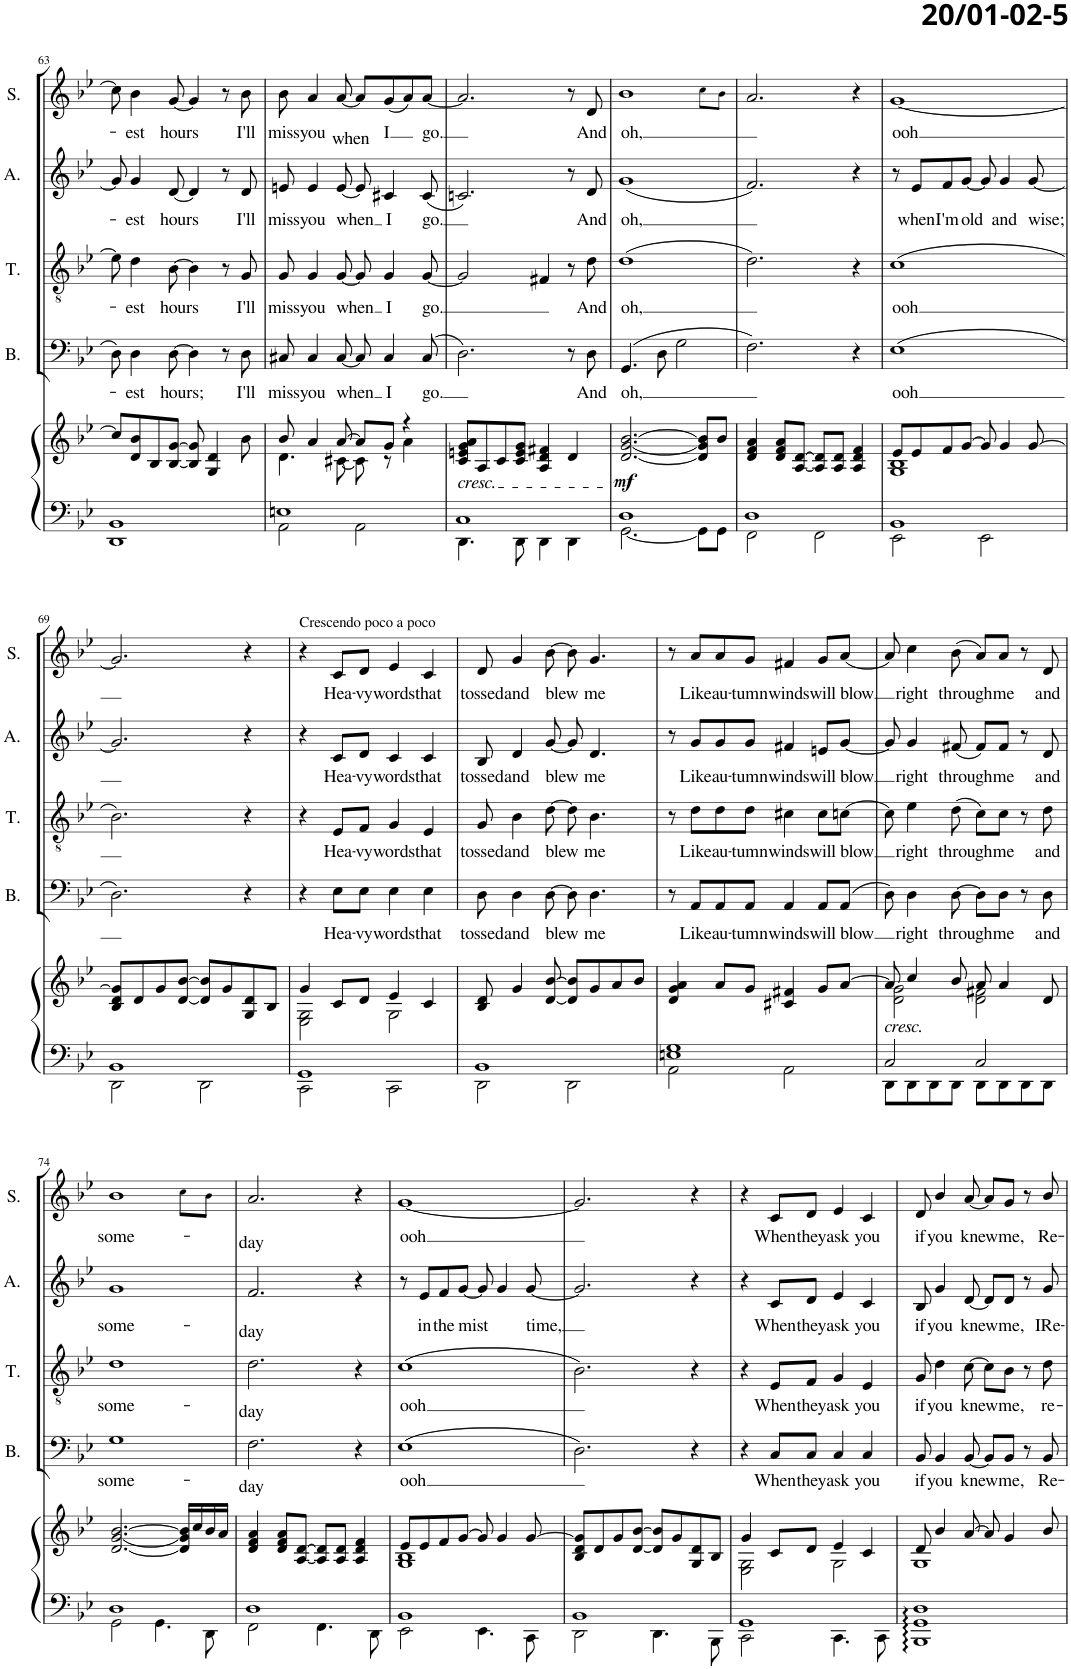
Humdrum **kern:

**kern	**kern	**dynam	**kern	**text	**kern	**text	**kern	**text	**kern	**text
*part5	*part5	*part5	*part4	*part4	*part3	*part3	*part2	*part2	*part1	*part1
*staff6	*staff5	*staff5/6	*staff4	*staff4	*staff3	*staff3	*staff2	*staff2	*staff1	*staff1
*I"Piano	*	*	*I"Bass	*	*I"Tenor	*	*I"Alto	*	*I"Soprano	*
*I'Pno	*	*	*I'B.	*	*I'T.	*	*I'A.	*	*I'S.	*
!!LO:PB:g=z
*clefF4	*clefG2	*	*clefF4	*	*clefGv2	*	*clefG2	*	*clefG2	*
*k[b-e-]	*k[b-e-]	*	*k[b-e-]	*	*k[b-e-]	*	*k[b-e-]	*	*k[b-e-]	*
*M2/2	*M2/2	*	*M2/2	*	*M2/2	*	*M2/2	*	*M2/2	*
=63	=63	=63	=63	=63	=63	=63	=63	=63	=63	=63
1DD 1BB-	8cc/L]	.	8D\	.	8e-\]	.	8g/]	.	8cc\]	.
!	!	!	!	!LO:LY:b	!	!LO:LY:b	!	!LO:LY:b	!	!LO:LY:b
.	8d/ 8b-/	.	4D\	-est	4d\	-est	4g/	-est	4b-\	-est
.	8B-/	.	.	.	.	.	.	.	.	.
!	!	!	!	!LO:LY:b	!	!LO:LY:b	!	!LO:LY:b	!	!LO:LY:b
.	[8B-/ [8g/J	.	[8D\	hours;	[8B-\	hours	[8d/	hours	[8g/	hours
.	8B-/] 8g/]	.	4D\]	.	4B-\]	.	4d/]	.	4g/]	.
.	4G/ 4d/	.	.	.	.	.	.	.	.	.
.	.	.	8r	.	8r	.	8r	.	8r	.
!	!	!	!	!LO:LY:b	!	!LO:LY:b	!	!LO:LY:b	!	!LO:LY:b
.	8b-\	.	8D\	I'll	8G/	I'll	8d/	I'll	8b-\	I'll
=64	=64	=64	=64	=64	=64	=64	=64	=64	=64	=64
*^	*^	*	*	*	*	*	*	*	*	*
!	!	!	!	!	!	!LO:LY:b	!	!LO:LY:b	!	!LO:LY:b	!	!LO:LY:b
1En	2AA\	8b-/	4.d\	.	8C#X/	miss	8G/	miss	8en/	miss	8b-\	miss
!	!	!	!	!	!	!LO:LY:b	!	!LO:LY:b	!	!LO:LY:b	!	!LO:LY:b
.	.	4a/	.	.	4C#/	you	4G/	you	4e/	you	4a/	you
!	!	!	!	!	!	!LO:LY:b	!	!LO:LY:b	!	!LO:LY:b	!	!LO:LY:b
.	.	[8a/	[8c#X\	.	[8C#/	when	[8G/	when	[8e/	when	[8a/	when
.	2AA\	8a/L]	8c#\]	.	8C#/]	.	8G/]	.	8e/]	.	8a/L]	.
!	!	!	!	!	!	!LO:LY:b	!	!LO:LY:b	!	!LO:LY:b	!	!LO:LY:b
.	.	8g/J	8r	.	4C#/	I	4G/	I	4c#X/	I	(8g/	I
.	.	4r	4a\	.	.	.	.	.	.	.	8a/)	.
!	!	!	!	!	!	!LO:LY:b	!	!LO:LY:b	!	!LO:LY:b	!	!LO:LY:b
.	.	.	.	.	(8C#/	go.	[8G/	go.	(8c#/	go.	[8a/J	go.
*	*	*v	*v	*	*	*	*	*	*	*	*	*
=65	=65	=65	=65	=65	=65	=65	=65	=65	=65	=65	=65
!	!	!LO:TX:b:i:t=cresc.	!	!	!	!	!	!	!	!	!
1C	4.DD\	8c/ 8en/ 8g/ 8a/L	.	2.D\)	.	2G/]	.	2.cn/)	.	2.a/]	.
.	.	8A/	.	.	.	.	.	.	.	.	.
.	.	8c/	.	.	.	.	.	.	.	.	.
.	8DD\	8c/ 8e/ 8g/J	.	.	.	.	.	.	.	.	.
.	4DD\	4A/ 4d/ 4f#X/	.	.	.	4F#X/	.	.	.	.	.
.	4DD\	4d/	.	8r	.	8r	.	8r	.	8r	.
!	!	!	!	!	!LO:LY:b	!	!LO:LY:b	!	!LO:LY:b	!	!LO:LY:b
.	.	.	.	8D\	And	8d\	And	8d/	And	8d/	And
=66	=66	=66	=66	=66	=66	=66	=66	=66	=66	=66	=66
!	!	!	!LO:DY:b	!	!LO:LY:b	!	!LO:LY:b	!	!LO:LY:b	!	!LO:LY:b
*	*	*	*	*	*	*	*	*	*	*^	*
1D	[2.GG\	[2.d/ [2.g/ [2.b-/	mf	(4.GG/	oh,	(1d	oh,	(1g	oh,	1b-	2.ryy	oh,
.	.	.	.	8D\	.	.	.	.	.	.	.	.
.	.	.	.	2G\	.	.	.	.	.	.	.	.
.	8GG\L]	8d/] 8g/] 8b-/]L	.	.	.	.	.	.	.	.	8cc!\L	.
.	8GG\J	8b-/J	.	.	.	.	.	.	.	.	8b-!\J	.
*	*	*	*	*	*	*	*	*	*	*v	*v	*
=67	=67	=67	=67	=67	=67	=67	=67	=67	=67	=67	=67
1D	2FF\	4d/ 4f/ 4a/	.	2.F\)	.	2.d\)	.	2.f/)	.	2.a/	.
.	.	8d/ 8f/ 8a/L	.	.	.	.	.	.	.	.	.
.	.	[8A/ [8d/J	.	.	.	.	.	.	.	.	.
.	2FF\	8A/] 8d/]L	.	.	.	.	.	.	.	.	.
.	.	8A/ 8d/J	.	.	.	.	.	.	.	.	.
.	.	4A/ 4d/ 4f/	.	4r	.	4r	.	4r	.	4r	.
=68	=68	=68	=68	=68	=68	=68	=68	=68	=68	=68	=68
*	*	*^	*	*	*	*	*	*	*	*	*
!	!	!	!	!	!	!LO:LY:b	!	!LO:LY:b	!	!	!	!LO:LY:b
1BB-	2EE-\	8e-/L	1G 1B-	.	(1E-	ooh	(1c	ooh	8r	.	[1g	ooh
!	!	!	!	!	!	!	!	!	!	!LO:LY:b	!	!
.	.	8e-/	.	.	.	.	.	.	8e-/L	when	.	.
!	!	!	!	!	!	!	!	!	!	!LO:LY:b	!	!
.	.	8f/	.	.	.	.	.	.	8f/	I'm	.	.
!	!	!	!	!	!	!	!	!	!	!LO:LY:b	!	!
.	.	[8g/J	.	.	.	.	.	.	[8g/J	old	.	.
.	2EE-\	8g/]	.	.	.	.	.	.	8g/]	.	.	.
!	!	!	!	!	!	!	!	!	!	!LO:LY:b	!	!
.	.	4g/	.	.	.	.	.	.	4g/	and	.	.
!	!	!	!	!	!	!	!	!	!	!LO:LY:b	!	!
.	.	[8g/	.	.	.	.	.	.	[8g/	wise;	.	.
*	*	*v	*v	*	*	*	*	*	*	*	*	*
!!LO:LB:g=z
=69	=69	=69	=69	=69	=69	=69	=69	=69	=69	=69	=69
1BB-	2DD\	8B-/ 8d/ 8g/]L	.	2.D\)	.	2.B-\)	.	2.g/]	.	2.g/]	.
.	.	8d/	.	.	.	.	.	.	.	.	.
.	.	8g/	.	.	.	.	.	.	.	.	.
.	.	[8d/ [8b-/J	.	.	.	.	.	.	.	.	.
.	2DD\	8d/] 8b-/]L	.	.	.	.	.	.	.	.	.
.	.	8g/	.	.	.	.	.	.	.	.	.
.	.	8G/ 8d/	.	4r	.	4r	.	4r	.	4r	.
.	.	8B-/J	.	.	.	.	.	.	.	.	.
=70	=70	=70	=70	=70	=70	=70	=70	=70	=70	=70	=70
*	*	*^	*	*	*	*	*	*	*	*	*
!	!	!	!	!	!	!	!	!	!	!	!LO:TX:a:t=Crescendo poco a poco	!
1GG	2CC\	4g/	2E-\ 2G\	.	4r	.	4r	.	4r	.	4r	.
!	!	!	!	!	!	!LO:LY:b	!	!LO:LY:b	!	!LO:LY:b	!	!LO:LY:b
.	.	8c/L	.	.	8E-\L	Hea-	8E-/L	Hea-	8c/L	Hea-	8c/L	Hea-
!	!	!	!	!	!	!LO:LY:b	!	!LO:LY:b	!	!LO:LY:b	!	!LO:LY:b
.	.	8d/J	.	.	8E-\J	-vy	8F/J	-vy	8d/J	-vy	8d/J	-vy
!	!	!	!	!	!	!LO:LY:b	!	!LO:LY:b	!	!LO:LY:b	!	!LO:LY:b
.	2CC\	4e-/	2G\	.	4E-\	words	4G/	words	4c/	words	4e-/	words
!	!	!	!	!	!	!LO:LY:b	!	!LO:LY:b	!	!LO:LY:b	!	!LO:LY:b
.	.	4c/	.	.	4E-\	that	4E-/	that	4c/	that	4c/	that
*	*	*v	*v	*	*	*	*	*	*	*	*	*
=71	=71	=71	=71	=71	=71	=71	=71	=71	=71	=71	=71
!	!	!	!	!	!LO:LY:b	!	!LO:LY:b	!	!LO:LY:b	!	!LO:LY:b
1BB-	2DD\	8B-/ 8d/	.	8D\	tossed	8G/	tossed	8B-/	tossed	8d/	tossed
!	!	!	!	!	!LO:LY:b	!	!LO:LY:b	!	!LO:LY:b	!	!LO:LY:b
.	.	4g/	.	4D\	and	4B-\	and	4d/	and	4g/	and
!	!	!	!	!	!LO:LY:b	!	!LO:LY:b	!	!LO:LY:b	!	!LO:LY:b
.	.	[8d/ [8b-/	.	[8D\	blew	[8d\	blew	[8g/	blew	[8b-\	blew
.	2DD\	8d/] 8b-/]L	.	8D\]	.	8d\]	.	8g/]	.	8b-\]	.
!	!	!	!	!	!LO:LY:b	!	!LO:LY:b	!	!LO:LY:b	!	!LO:LY:b
.	.	8g/	.	4.D\	me	4.B-\	me	4.d/	me	4.g/	me
.	.	8a/	.	.	.	.	.	.	.	.	.
.	.	8b-/J	.	.	.	.	.	.	.	.	.
=72	=72	=72	=72	=72	=72	=72	=72	=72	=72	=72	=72
1En 1G	2AA\	4d/ 4g/ 4a/	.	8r	.	8r	.	8r	.	8r	.
!	!	!	!	!	!LO:LY:b	!	!LO:LY:b	!	!LO:LY:b	!	!LO:LY:b
.	.	.	.	8AA/L	Like	8d\L	Like	8g/L	Like	8a/L	Like
!	!	!	!	!	!LO:LY:b	!	!LO:LY:b	!	!LO:LY:b	!	!LO:LY:b
.	.	8a/L	.	8AA/	au-	8d\	au-	8g/	au-	8a/	au-
!	!	!	!	!	!LO:LY:b	!	!LO:LY:b	!	!LO:LY:b	!	!LO:LY:b
.	.	8g/J	.	8AA/J	-tumn	8d\J	-tumn	8g/J	-tumn	8g/J	-tumn
!	!	!	!	!	!LO:LY:b	!	!LO:LY:b	!	!LO:LY:b	!	!LO:LY:b
.	2AA\	4c#X/ 4f#X/	.	4AA/	winds	4c#X\	winds	4f#X/	winds	4f#X/	winds
!	!	!	!	!	!LO:LY:b	!	!LO:LY:b	!	!LO:LY:b	!	!LO:LY:b
.	.	8g/L	.	8AA/L	will	8c#\L	will	8en/L	will	8g/L	will
!	!	!	!	!	!LO:LY:b	!	!LO:LY:b	!	!LO:LY:b	!	!LO:LY:b
.	.	[8a/J	.	(8AA/J	blow	[8cn\J	blow	[8g/J	blow	[8a/J	blow
=73	=73	=73	=73	=73	=73	=73	=73	=73	=73	=73	=73
*	*	*^	*	*	*	*	*	*	*	*	*
!	!	!LO:TX:b:i:t=cresc.	!	!	!	!	!	!	!	!	!	!
2C/	8DD\L	8a/]	2d\ 2g\	.	8D\)	.	8c\]	.	8g/]	.	8a/]	.
!	!	!	!	!	!	!LO:LY:b	!	!LO:LY:b	!	!LO:LY:b	!	!LO:LY:b
.	8DD\	4cc/	.	.	4D\	right	4e-\	right	4g/	right	4cc\	right
.	8DD\	.	.	.	.	.	.	.	.	.	.	.
!	!	!	!	!	!	!LO:LY:b	!	!LO:LY:b	!	!LO:LY:b	!	!LO:LY:b
.	8DD\J	8b-/	.	.	[8D\	through	(8d\	through	(8f#X/	through	(8b-\	through
2C/	8DD\L	8a/	2d\ 2f#X\	.	8D\L]	.	8c\L)	.	8f#/L)	.	8a/L)	.
!	!	!	!	!	!	!LO:LY:b	!	!LO:LY:b	!	!LO:LY:b	!	!LO:LY:b
.	8DD\	4a/	.	.	8D\J	me	8c\J	me	8f#/J	me	8a/J	me
.	8DD\	.	.	.	8r	.	8r	.	8r	.	8r	.
!	!	!	!	!	!	!LO:LY:b	!	!LO:LY:b	!	!LO:LY:b	!	!LO:LY:b
.	8DD\J	8d/	.	.	8D\	and	8d\	and	8d/	and	8d/	and
*	*	*v	*v	*	*	*	*	*	*	*	*	*
!!LO:LB:g=z
=74	=74	=74	=74	=74	=74	=74	=74	=74	=74	=74	=74
!	!	!	!	!	!LO:LY:b	!	!LO:LY:b	!	!LO:LY:b	!	!LO:LY:b
*	*	*	*	*	*	*	*	*	*	*^	*
1D	2GG\	[2.d/ [2.g/ [2.b-/	.	1G	some-	1d	some-	1g	some-	1b-	2.ryy	some-
.	4.GG\	.	.	.	.	.	.	.	.	.	.	.
.	.	16d/] 16g/] 16b-/]LL	.	.	.	.	.	.	.	.	8cc!\L	.
.	.	16cc/	.	.	.	.	.	.	.	.	.	.
.	8DD\	16b-/	.	.	.	.	.	.	.	.	8b-!\J	.
.	.	16a/JJ	.	.	.	.	.	.	.	.	.	.
*	*	*	*	*	*	*	*	*	*	*v	*v	*
=75	=75	=75	=75	=75	=75	=75	=75	=75	=75	=75	=75
!	!	!	!	!	!LO:LY:b	!	!LO:LY:b	!	!LO:LY:b	!	!LO:LY:b
1D	2FF\	4d/ 4f/ 4a/	.	2.F\	-day	2.d\	-day	2.f/	-day	2.a/	-day
.	.	8d/ 8f/ 8a/L	.	.	.	.	.	.	.	.	.
.	.	[8A/ [8d/J	.	.	.	.	.	.	.	.	.
.	4.FF\	8A/] 8d/]L	.	.	.	.	.	.	.	.	.
.	.	8A/ 8d/J	.	.	.	.	.	.	.	.	.
.	.	4A/ 4d/ 4f/	.	4r	.	4r	.	4r	.	4r	.
.	8DD\	.	.	.	.	.	.	.	.	.	.
=76	=76	=76	=76	=76	=76	=76	=76	=76	=76	=76	=76
*	*	*^	*	*	*	*	*	*	*	*	*
!	!	!	!	!	!	!LO:LY:b	!	!LO:LY:b	!	!	!	!LO:LY:b
1BB-	2EE-\	8e-/L	1G 1B-	.	(1E-	ooh	(1c	ooh	8r	.	[1g	ooh
!	!	!	!	!	!	!	!	!	!	!LO:LY:b	!	!
.	.	8e-/	.	.	.	.	.	.	8e-/L	in	.	.
!	!	!	!	!	!	!	!	!	!	!LO:LY:b	!	!
.	.	8f/	.	.	.	.	.	.	8f/	the	.	.
!	!	!	!	!	!	!	!	!	!	!LO:LY:b	!	!
.	.	[8g/J	.	.	.	.	.	.	[8g/J	mist	.	.
.	4.EE-\	8g/]	.	.	.	.	.	.	8g/]	.	.	.
.	.	4g/	.	.	.	.	.	.	4g/	.	.	.
!	!	!	!	!	!	!	!	!	!	!LO:LY:b	!	!
.	8CC\	[8g/	.	.	.	.	.	.	[8g/	time,	.	.
*	*	*v	*v	*	*	*	*	*	*	*	*	*
=77	=77	=77	=77	=77	=77	=77	=77	=77	=77	=77	=77
1BB-	2DD\	8B-/ 8d/ 8g/]L	.	2.D\)	.	2.B-\)	.	2.g/]	.	2.g/]	.
.	.	8d/	.	.	.	.	.	.	.	.	.
.	.	8g/	.	.	.	.	.	.	.	.	.
.	.	[8d/ [8b-/J	.	.	.	.	.	.	.	.	.
.	4.DD\	8d/] 8b-/]L	.	.	.	.	.	.	.	.	.
.	.	8g/	.	.	.	.	.	.	.	.	.
.	.	8G/ 8d/	.	4r	.	4r	.	4r	.	4r	.
.	8BBB-\	8B-/J	.	.	.	.	.	.	.	.	.
=78	=78	=78	=78	=78	=78	=78	=78	=78	=78	=78	=78
*	*	*^	*	*	*	*	*	*	*	*	*
1GG	2CC\	4g/	2E-\ 2G\	.	4r	.	4r	.	4r	.	4r	.
!	!	!	!	!	!	!LO:LY:b	!	!LO:LY:b	!	!LO:LY:b	!	!LO:LY:b
.	.	8c/L	.	.	8C/L	When	8E-/L	When	8c/L	When	8c/L	When
!	!	!	!	!	!	!LO:LY:b	!	!LO:LY:b	!	!LO:LY:b	!	!LO:LY:b
.	.	8d/J	.	.	8C/J	they	8F/J	they	8d/J	they	8d/J	they
!	!	!	!	!	!	!LO:LY:b	!	!LO:LY:b	!	!LO:LY:b	!	!LO:LY:b
.	4.CC\	4e-/	2G\	.	4C/	ask	4G/	ask	4e-/	ask	4e-/	ask
!	!	!	!	!	!	!LO:LY:b	!	!LO:LY:b	!	!LO:LY:b	!	!LO:LY:b
.	.	4c/	.	.	4C/	you	4E-/	you	4c/	you	4c/	you
.	8CC\	.	.	.	.	.	.	.	.	.	.	.
=79	=79	=79	=79	=79	=79	=79	=79	=79	=79	=79	=79	=79
!	!	!	!	!	!	!LO:LY:b	!	!LO:LY:b	!	!LO:LY:b	!	!LO:LY:b
*v	*v	*	*	*	*	*	*	*	*	*	*	*
1BBB- 1GG 1D	8d/	1G	.	8BB-/	if	8G/	if	8B-/	if	8d/	if
!	!	!	!	!	!LO:LY:b	!	!LO:LY:b	!	!LO:LY:b	!	!LO:LY:b
.	4b-/	.	.	4BB-/	you	4d\	you	4g/	you	4b-/	you
!	!	!	!	!	!LO:LY:b	!	!LO:LY:b	!	!LO:LY:b	!	!LO:LY:b
.	[8a/	.	.	[8BB-/	knew	[8c\	knew	[8d/	knew	[8a/	knew
.	8a/]	.	.	8BB-/L]	.	8c\L]	.	8d/L]	.	8a/L]	.
!	!	!	!	!	!LO:LY:b	!	!LO:LY:b	!	!LO:LY:b	!	!LO:LY:b
.	4g/	.	.	8BB-/J	me,	8B-\J	me,	8d/J	me,	8g/J	me,
.	.	.	.	8r	.	8r	.	8r	.	8r	.
!	!	!	!	!	!LO:LY:b	!	!LO:LY:b	!	!LO:LY:b	!	!LO:LY:b
.	8b-/	.	.	8BB-/	Re-	8d\	re-	8g/	IRe-	8b-/	Re-
*	*v	*v	*	*	*	*	*	*	*	*	*
=	=	=	=	=	=	=	=	=	=	=
*-	*-	*-	*-	*-	*-	*-	*-	*-	*-	*-
